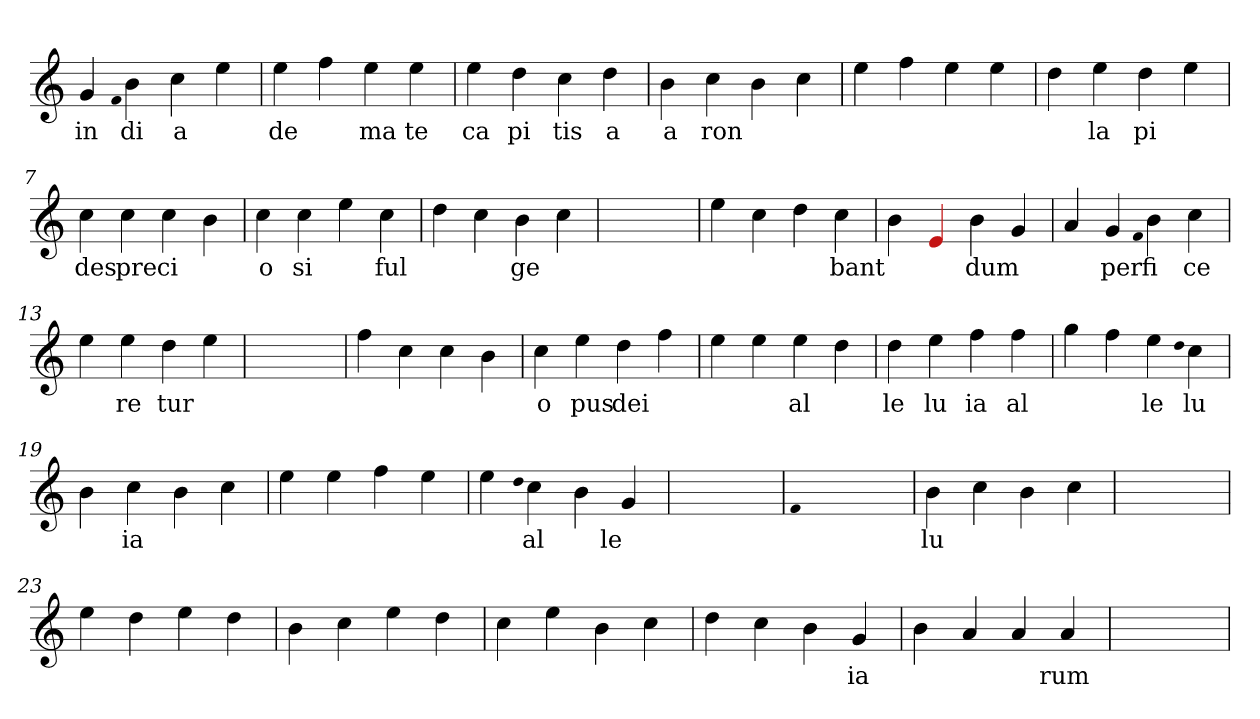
**kern	**text
*part1	*part1
*staff1	*staff1
*clefG2	*
=1	=1
4g	in
qqf	.
4b	di
4cc	a
4ee	.
=2	=2
4ee	de
4ff	.
4ee	ma
4ee	te
=3	=3
4ee	ca
4dd	pi
4cc	tis
4dd	a
=4	=4
4b	a
4cc	ron
4b	.
4cc	.
=5	=5
4ee	.
4ff	.
4ee	.
4ee	.
=6	=6
4dd	.
4ee	la
4dd	pi
4ee	.
=7	=7
4cc	des
4cc	pre
4cc	ci
4b	.
=8	=8
4cc	o
4cc	si
4ee	.
4cc	ful
=9	=9
4dd	.
4cc	.
4b	ge
4cc	.
=10	=10
1ryy	.
=10	=10
4ee	.
4cc	.
4dd	.
4cc	bant
=11	=11
4b	.
4Re	.
4b	dum
4g	.
=12	=12
4a	.
4g	per
qqf	.
4b	fi
4cc	ce
=13	=13
4ee	.
4ee	re
4dd	tur
4ee	.
=14	=14
1ryy	.
=14	=14
4ff	.
4cc	.
4cc	.
4b	.
=15	=15
4cc	o
4ee	pus
4dd	dei
4ff	.
=16	=16
4ee	.
4ee	.
4ee	al
4dd	.
=17	=17
4dd	le
4ee	lu
4ff	ia
4ff	al
=18	=18
4gg	.
4ff	.
4ee	le
qqdd	.
4cc	lu
=19	=19
4b	.
4cc	ia
4b	.
4cc	.
=20	=20
4ee	.
4ee	.
4ff	.
4ee	.
=21	=21
4ee	.
qqdd	.
4cc	al
4b	.
4g	le
=22	=22
1ryy	.
=22	=22
qqf	.
1ryy	.
=22	=22
4b	lu
4cc	.
4b	.
4cc	.
=23	=23
1ryy	.
=23	=23
4ee	.
4dd	.
4ee	.
4dd	.
=24	=24
4b	.
4cc	.
4ee	.
4dd	.
=25	=25
4cc	.
4ee	.
4b	.
4cc	.
=26	=26
4dd	.
4cc	.
4b	.
4g	ia
=27	=27
4b	.
4a	.
4a	.
4a	rum
=28	=28
1ryy	.
=	=
*-	*-
